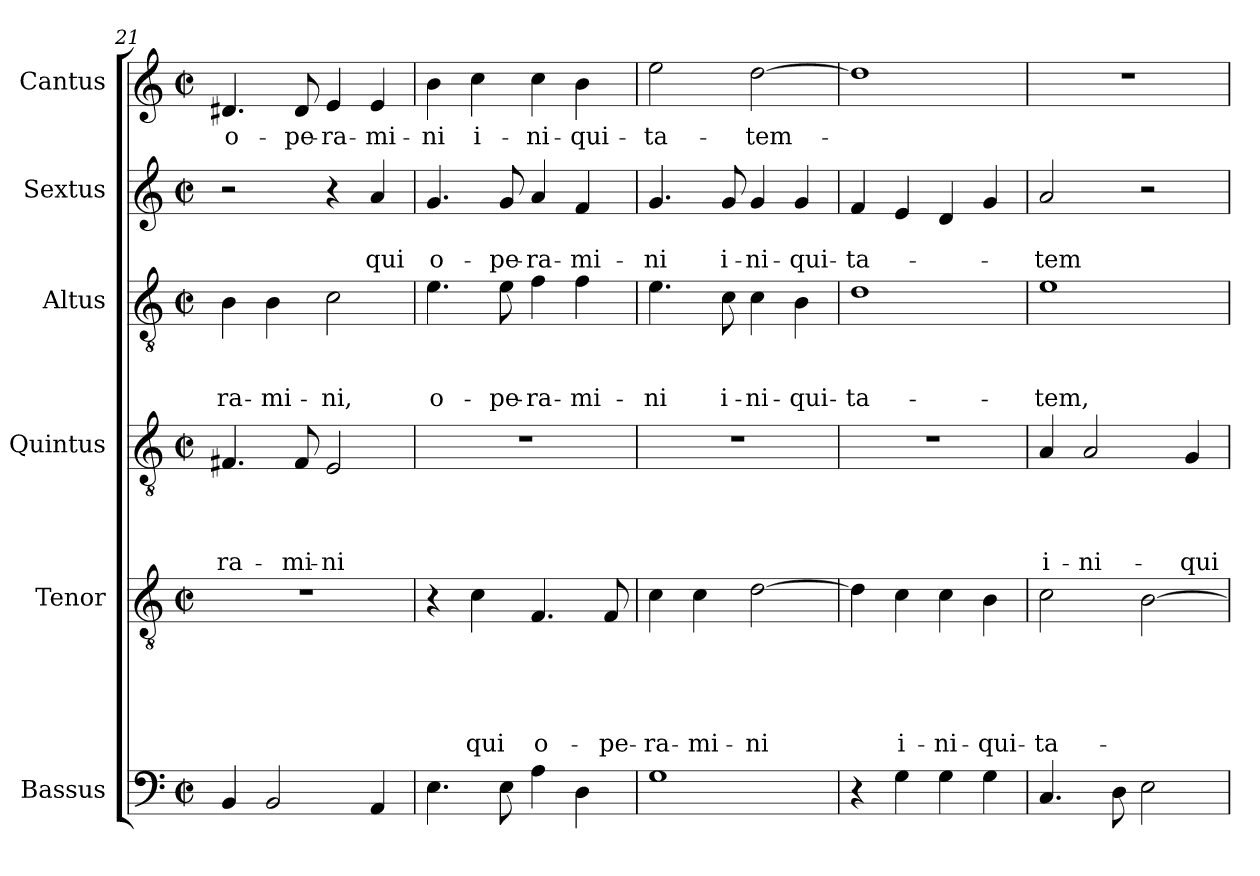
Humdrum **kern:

**kern	**kern	**text	**text	**text	**text	**text	**kern	**text	**text	**text	**text	**kern	**text	**text	**text	**kern	**text	**text	**kern	**text
*part6	*part5	*part5	*part5	*part5	*part5	*part5	*part4	*part4	*part4	*part4	*part4	*part3	*part3	*part3	*part3	*part2	*part2	*part2	*part1	*part1
*staff6	*staff5	*staff5	*staff5	*staff5	*staff5	*staff5	*staff4	*staff4	*staff4	*staff4	*staff4	*staff3	*staff3	*staff3	*staff3	*staff2	*staff2	*staff2	*staff1	*staff1
*I"Bassus	*I"Tenor	*	*	*	*	*	*I"Quintus	*	*	*	*	*I"Altus	*	*	*	*I"Sextus	*	*	*I"Cantus	*
*I'B.	*I'T.	*	*	*	*	*	*I'Q.	*	*	*	*	*I'A.	*	*	*	*I'S.	*	*	*I'C.	*
!!LO:PB:g=z
*clefF4	*clefGv2	*	*	*	*	*	*clefGv2	*	*	*	*	*clefGv2	*	*	*	*clefG2	*	*	*clefG2	*
*k[]	*k[]	*	*	*	*	*	*k[]	*	*	*	*	*k[]	*	*	*	*k[]	*	*	*k[]	*
*C:	*C:	*	*	*	*	*	*C:	*	*	*	*	*C:	*	*	*	*C:	*	*	*C:	*
*M2/2	*M2/2	*	*	*	*	*	*M2/2	*	*	*	*	*M2/2	*	*	*	*M2/2	*	*	*M2/2	*
*met(c|)	*met(c|)	*	*	*	*	*	*met(c|)	*	*	*	*	*met(c|)	*	*	*	*met(c|)	*	*	*met(c|)	*
=21	=21	=21	=21	=21	=21	=21	=21	=21	=21	=21	=21	=21	=21	=21	=21	=21	=21	=21	=21	=21
!	!	!	!	!	!	!	!	!	!	!	!LO:LY:b	!	!	!	!LO:LY:b	!	!	!	!	!LO:LY:b
4BB/	1r	.	.	.	.	.	4.F#X/	.	.	.	-ra-	4B\	.	.	-ra-	2r	.	.	4.d#X/	o-
!	!	!	!	!	!	!	!	!	!	!	!	!	!	!	!LO:LY:b	!	!	!	!	!
2BB/	.	.	.	.	.	.	.	.	.	.	.	4B\	.	.	-mi-	.	.	.	.	.
!	!	!	!	!	!	!	!	!	!	!	!LO:LY:b	!	!	!	!	!	!	!	!	!LO:LY:b
.	.	.	.	.	.	.	8F#/	.	.	.	-mi-	.	.	.	.	.	.	.	8d#/	-pe-
!	!	!	!	!	!	!	!	!	!	!	!LO:LY:b:rj	!	!	!	!LO:LY:b	!	!	!	!	!LO:LY:b:rj
.	.	.	.	.	.	.	2E/	.	.	.	-ni	2c\	.	.	-ni,	4r	.	.	4e/	-ra-
!	!	!	!	!	!	!	!	!	!	!	!	!	!	!	!	!	!	!LO:LY:b	!	!LO:LY:b
4AA/	.	.	.	.	.	.	.	.	.	.	.	.	.	.	.	4a/	.	qui	4e/	-mi-
=22	=22	=22	=22	=22	=22	=22	=22	=22	=22	=22	=22	=22	=22	=22	=22	=22	=22	=22	=22	=22
!	!	!	!	!	!	!	!	!	!	!	!	!	!	!	!LO:LY:b	!	!	!LO:LY:b	!	!LO:LY:b
4.E\	4r	.	.	.	.	.	1r	.	.	.	.	4.e\	.	.	o-	4.g/	.	o-	4b\	-ni
!	!	!	!	!	!	!LO:LY:b	!	!	!	!	!	!	!	!	!	!	!	!	!	!LO:LY:b
.	4c\	.	.	.	.	qui	.	.	.	.	.	.	.	.	.	.	.	.	4cc\	i-
!	!	!	!	!	!	!	!	!	!	!	!	!	!	!	!LO:LY:b	!	!	!LO:LY:b	!	!
8E\	.	.	.	.	.	.	.	.	.	.	.	8e\	.	.	-pe-	8g/	.	-pe-	.	.
!	!	!	!	!	!	!LO:LY:b	!	!	!	!	!	!	!	!	!LO:LY:b:rj	!	!	!LO:LY:b:rj	!	!LO:LY:b
4A\	4.F/	.	.	.	.	o-	.	.	.	.	.	4f\	.	.	-ra-	4a/	.	-ra-	4cc\	-ni-
!	!	!	!	!	!	!	!	!	!	!	!	!	!	!	!LO:LY:b	!	!	!LO:LY:b	!	!LO:LY:b
4D\	.	.	.	.	.	.	.	.	.	.	.	4f\	.	.	-mi-	4f/	.	-mi-	4b\	-qui-
!	!	!	!	!	!	!LO:LY:b	!	!	!	!	!	!	!	!	!	!	!	!	!	!
.	8F/	.	.	.	.	-pe-	.	.	.	.	.	.	.	.	.	.	.	.	.	.
=23	=23	=23	=23	=23	=23	=23	=23	=23	=23	=23	=23	=23	=23	=23	=23	=23	=23	=23	=23	=23
!	!	!	!	!	!	!LO:LY:b	!	!	!	!	!	!	!	!	!LO:LY:b	!	!	!LO:LY:b	!	!LO:LY:b
1G	4c\	.	.	.	.	-ra-	1r	.	.	.	.	4.e\	.	.	-ni	4.g/	.	-ni	2ee\	-ta-
!	!	!	!	!	!	!LO:LY:b	!	!	!	!	!	!	!	!	!	!	!	!	!	!
.	4c\	.	.	.	.	-mi-	.	.	.	.	.	.	.	.	.	.	.	.	.	.
!	!	!	!	!	!	!	!	!	!	!	!	!	!	!	!LO:LY:b	!	!	!LO:LY:b	!	!
.	.	.	.	.	.	.	.	.	.	.	.	8c\	.	.	i-	8g/	.	i-	.	.
!	!	!	!	!	!	!LO:LY:b	!	!	!	!	!	!	!	!	!LO:LY:b	!	!	!LO:LY:b	!	!LO:LY:b
.	[>2d\	.	.	.	.	-ni	.	.	.	.	.	4c\	.	.	-ni-	4g/	.	-ni-	[>2dd\	-tem-
!	!	!	!	!	!	!	!	!	!	!	!	!	!	!	!LO:LY:b	!	!	!LO:LY:b	!	!
.	.	.	.	.	.	.	.	.	.	.	.	4B\	.	.	-qui-	4g/	.	-qui-	.	.
=24	=24	=24	=24	=24	=24	=24	=24	=24	=24	=24	=24	=24	=24	=24	=24	=24	=24	=24	=24	=24
!	!	!	!	!	!	!	!	!	!	!	!	!	!	!	!LO:LY:b	!	!	!LO:LY:b	!	!
4r	4d\]	.	.	.	.	.	1r	.	.	.	.	1d	.	.	-ta-	4f/	.	-ta-	1dd]	.
!	!	!	!	!	!	!LO:LY:b	!	!	!	!	!	!	!	!	!	!	!	!	!	!
4G\	4c\	.	.	.	.	i-	.	.	.	.	.	.	.	.	.	4e/	.	.	.	.
!	!	!	!	!	!	!LO:LY:b	!	!	!	!	!	!	!	!	!	!	!	!	!	!
4G\	4c\	.	.	.	.	-ni-	.	.	.	.	.	.	.	.	.	4d/	.	.	.	.
!	!	!	!	!	!	!LO:LY:b	!	!	!	!	!	!	!	!	!	!	!	!	!	!
4G\	4B\	.	.	.	.	-qui-	.	.	.	.	.	.	.	.	.	4g/	.	.	.	.
=25	=25	=25	=25	=25	=25	=25	=25	=25	=25	=25	=25	=25	=25	=25	=25	=25	=25	=25	=25	=25
!	!	!	!	!	!	!LO:LY:b	!	!	!	!	!LO:LY:b	!	!	!	!LO:LY:b	!	!	!LO:LY:b	!	!
4.C/	2c\	.	.	.	.	-ta-	4A/	.	.	.	i-	1e	.	.	-tem,	2a/	.	-tem	1r	.
!	!	!	!	!	!	!	!	!	!	!	!LO:LY:b	!	!	!	!	!	!	!	!	!
.	.	.	.	.	.	.	2A/	.	.	.	-ni-	.	.	.	.	.	.	.	.	.
8D\	.	.	.	.	.	.	.	.	.	.	.	.	.	.	.	.	.	.	.	.
2E\	[>2B\	.	.	.	.	.	.	.	.	.	.	.	.	.	.	2r	.	.	.	.
!	!	!	!	!	!	!	!	!	!	!	!LO:LY:b	!	!	!	!	!	!	!	!	!
.	.	.	.	.	.	.	4G/	.	.	.	-qui-	.	.	.	.	.	.	.	.	.
=	=	=	=	=	=	=	=	=	=	=	=	=	=	=	=	=	=	=	=	=
*-	*-	*-	*-	*-	*-	*-	*-	*-	*-	*-	*-	*-	*-	*-	*-	*-	*-	*-	*-	*-
